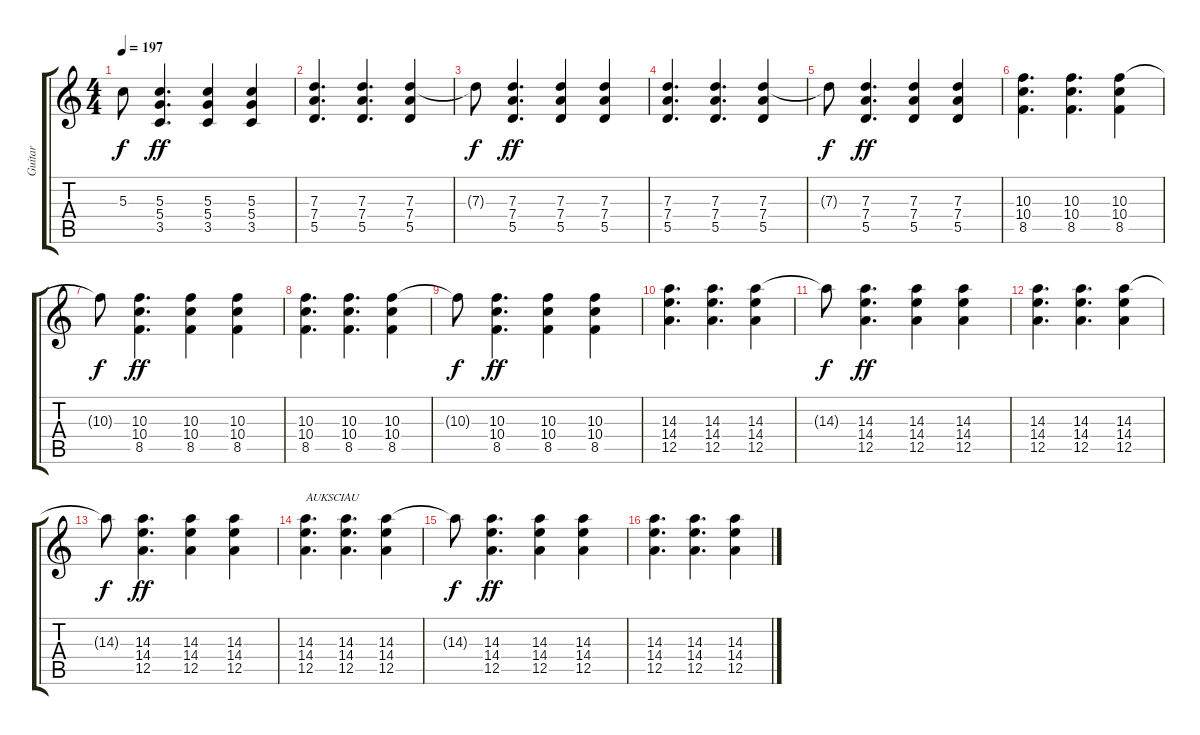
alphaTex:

\track ("Guitar" "Guitar") {instrument distortionguitar}
\staff {score tabs}
\tuning (E4 B3 G3 D3 A2 E2) {hide}
\ts (4 4)
\tempo 197
\clef g2
\ks c
5.3{t}.8{dy f} (5.3 5.4 3.5).4{d dy ff} (5.3 5.4 3.5).4 (5.3 5.4 3.5).4 |
(7.3 7.4 5.5).4{d} (7.3 7.4 5.5).4{d} (7.3 7.4 5.5).4 |
7.3{t}.8{dy f} (7.3 7.4 5.5).4{d dy ff} (7.3 7.4 5.5).4 (7.3 7.4 5.5).4 |
(7.3 7.4 5.5).4{d} (7.3 7.4 5.5).4{d} (7.3 7.4 5.5).4 |
7.3{t}.8{dy f} (7.3 7.4 5.5).4{d dy ff} (7.3 7.4 5.5).4 (7.3 7.4 5.5).4 |
(10.3 10.4 8.5).4{d} (10.3 10.4 8.5).4{d} (10.3 10.4 8.5).4 |
10.3{t}.8{dy f} (10.3 10.4 8.5).4{d dy ff} (10.3 10.4 8.5).4 (10.3 10.4 8.5).4 |
(10.3 10.4 8.5).4{d} (10.3 10.4 8.5).4{d} (10.3 10.4 8.5).4 |
10.3{t}.8{dy f} (10.3 10.4 8.5).4{d dy ff} (10.3 10.4 8.5).4 (10.3 10.4 8.5).4 |
(14.3 14.4 12.5).4{d} (14.3 14.4 12.5).4{d} (14.3 14.4 12.5).4 |
14.3{t}.8{dy f} (14.3 14.4 12.5).4{d dy ff} (14.3 14.4 12.5).4 (14.3 14.4 12.5).4 |
(14.3 14.4 12.5).4{d} (14.3 14.4 12.5).4{d} (14.3 14.4 12.5).4 |
14.3{t}.8{dy f} (14.3 14.4 12.5).4{d dy ff} (14.3 14.4 12.5).4 (14.3 14.4 12.5).4 |
(14.3 14.4 12.5).4{d txt "AUKSCIAU"} (14.3 14.4 12.5).4{d} (14.3 14.4 12.5).4 |
14.3{t}.8{dy f} (14.3 14.4 12.5).4{d dy ff} (14.3 14.4 12.5).4 (14.3 14.4 12.5).4 |
(14.3 14.4 12.5).4{d} (14.3 14.4 12.5).4{d} (14.3 14.4 12.5).4
